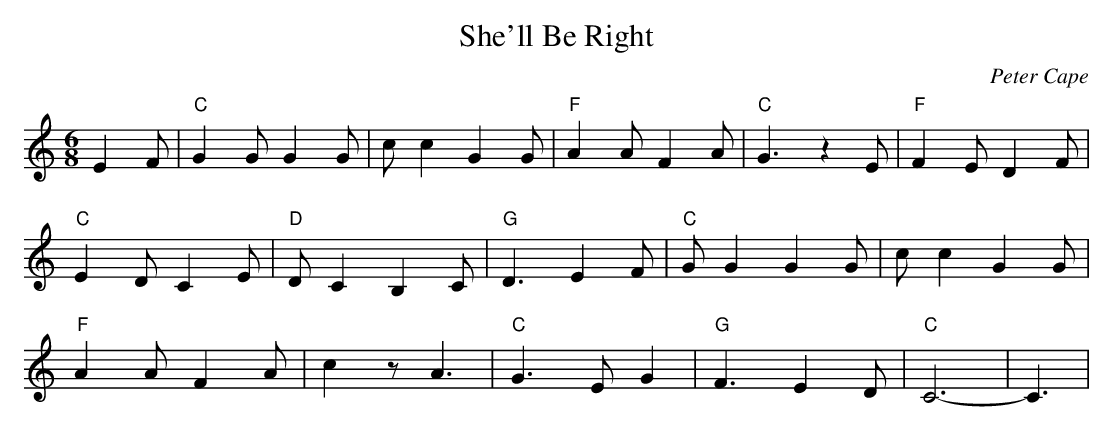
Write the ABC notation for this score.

X:1
T:She'll Be Right
M:6/8
L:1/8
C:Peter Cape
K:C
E2F|"C"G2G G2G|cc2 G2G|"F"A2A F2A|
"C"G3 z2E|"F"F2E D2F|!
"C"E2D C2E|"D"DC2 B,2C|"G"D3E2F|
"C"GG2 G2G|cc2 G2G|!
"F"A2A F2A|c2zA3|
"C"G3 EG2|"G"F3 E2D|"C"C6-|C3|
